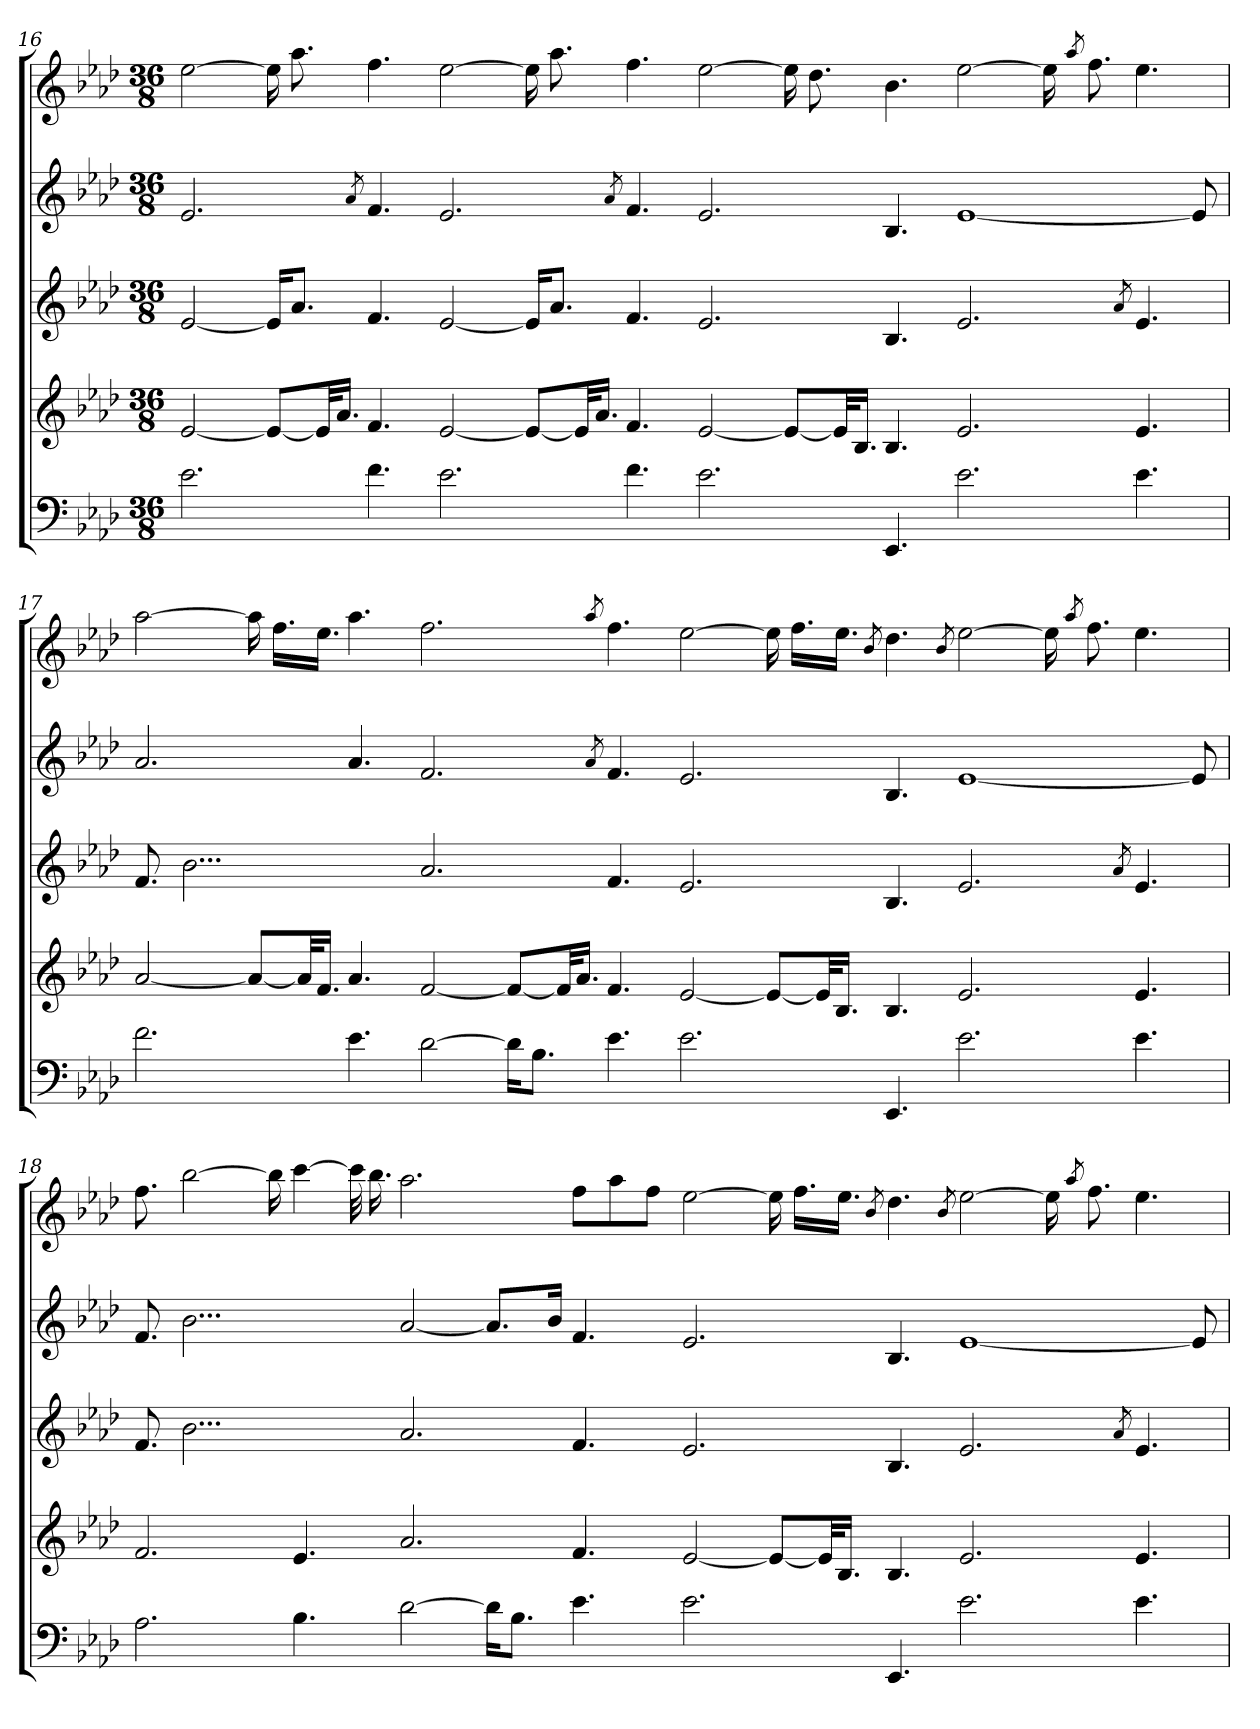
**kern	**kern	**kern	**kern	**kern
*part5	*part4	*part3	*part2	*part1
*staff5	*staff4	*staff3	*staff2	*staff1
*clefF4	*clefG2	*clefG2	*clefG2	*clefG2
*k[b-e-a-d-]	*k[b-e-a-d-]	*k[b-e-a-d-]	*k[b-e-a-d-]	*k[b-e-a-d-]
*M36/8	*M36/8	*M36/8	*M36/8	*M36/8
=16	=16	=16	=16	=16
2.e-	[2e-	[2e-	2.e-	[2ee-
.	8e-/L_	16e-/KL]	.	16ee-]
.	.	8.a-/J	.	8.aa-
.	32e-/KL]	.	.	.
.	16.a-/JJ	.	.	.
.	.	.	8qa-	.
4.f	4.f	4.f	4.f	4.ff
2.e-	[2e-	[2e-	2.e-	[2ee-
.	8e-/L_	16e-/KL]	.	16ee-]
.	.	8.a-/J	.	8.aa-
.	32e-/KL]	.	.	.
.	16.a-/JJ	.	.	.
.	.	.	8qa-	.
4.f	4.f	4.f	4.f	4.ff
2.e-	[2e-	2.e-	2.e-	[2ee-
.	8e-/L_	.	.	16ee-]
.	.	.	.	8.dd-
.	32e-/KL]	.	.	.
.	16.B-/JJ	.	.	.
4.EE-	4.B-	4.B-	4.B-	4.b-
2.e-	2.e-	2.e-	[1e-	[2ee-
.	.	.	.	16ee-]
.	.	.	.	8qaa-
.	.	.	.	8.ff
.	.	8qa-	.	.
4.e-	4.e-	4.e-	.	4.ee-
.	.	.	8e-]	.
=17	=17	=17	=17	=17
2.f	[2a-	8.f	2.a-	[2aa-
.	.	2...b-	.	.
.	8a-/L_	.	.	16aa-]
.	.	.	.	16.ff\LL
.	32a-/KL]	.	.	.
.	16.f/JJ	.	.	16.ee-\JJ
4.e-	4.a-	.	4.a-	4.aa-
[2d-	[2f	2.a-	2.f	2.ff
16d-\KL]	8f/L_	.	.	.
8.B-\J	.	.	.	.
.	32f/KL]	.	.	.
.	16.a-/JJ	.	.	.
.	.	.	8qa-	8qaa-
4.e-	4.f	4.f	4.f	4.ff
2.e-	[2e-	2.e-	2.e-	[2ee-
.	8e-/L_	.	.	16ee-]
.	.	.	.	16.ff\LL
.	32e-/KL]	.	.	.
.	16.B-/JJ	.	.	16.ee-\JJ
.	.	.	.	8qb-
4.EE-	4.B-	4.B-	4.B-	4.dd-
.	.	.	.	8qb-
2.e-	2.e-	2.e-	[1e-	[2ee-
.	.	.	.	16ee-]
.	.	.	.	8qaa-
.	.	.	.	8.ff
.	.	8qa-	.	.
4.e-	4.e-	4.e-	.	4.ee-
.	.	.	8e-]	.
=18	=18	=18	=18	=18
2.A-	2.f	8.f	8.f	8.ff
.	.	2...b-	2...b-	[2bb-
.	.	.	.	16bb-]
4.B-	4.e-	.	.	[4ccc
.	.	.	.	32ccc]
.	.	.	.	16.bb-
[2d-	2.a-	2.a-	[2a-	2.aa-
16d-\KL]	.	.	8.a-/L]	.
8.B-\J	.	.	.	.
.	.	.	16b-/Jk	.
4.e-	4.f	4.f	4.f	8ff\L
.	.	.	.	8aa-\
.	.	.	.	8ff\J
2.e-	[2e-	2.e-	2.e-	[2ee-
.	8e-/L_	.	.	16ee-]
.	.	.	.	16.ff\LL
.	32e-/KL]	.	.	.
.	16.B-/JJ	.	.	16.ee-\JJ
.	.	.	.	8qb-
4.EE-	4.B-	4.B-	4.B-	4.dd-
.	.	.	.	8qb-
2.e-	2.e-	2.e-	[1e-	[2ee-
.	.	.	.	16ee-]
.	.	.	.	8qaa-
.	.	.	.	8.ff
.	.	8qa-	.	.
4.e-	4.e-	4.e-	.	4.ee-
.	.	.	8e-]	.
=	=	=	=	=
*-	*-	*-	*-	*-
